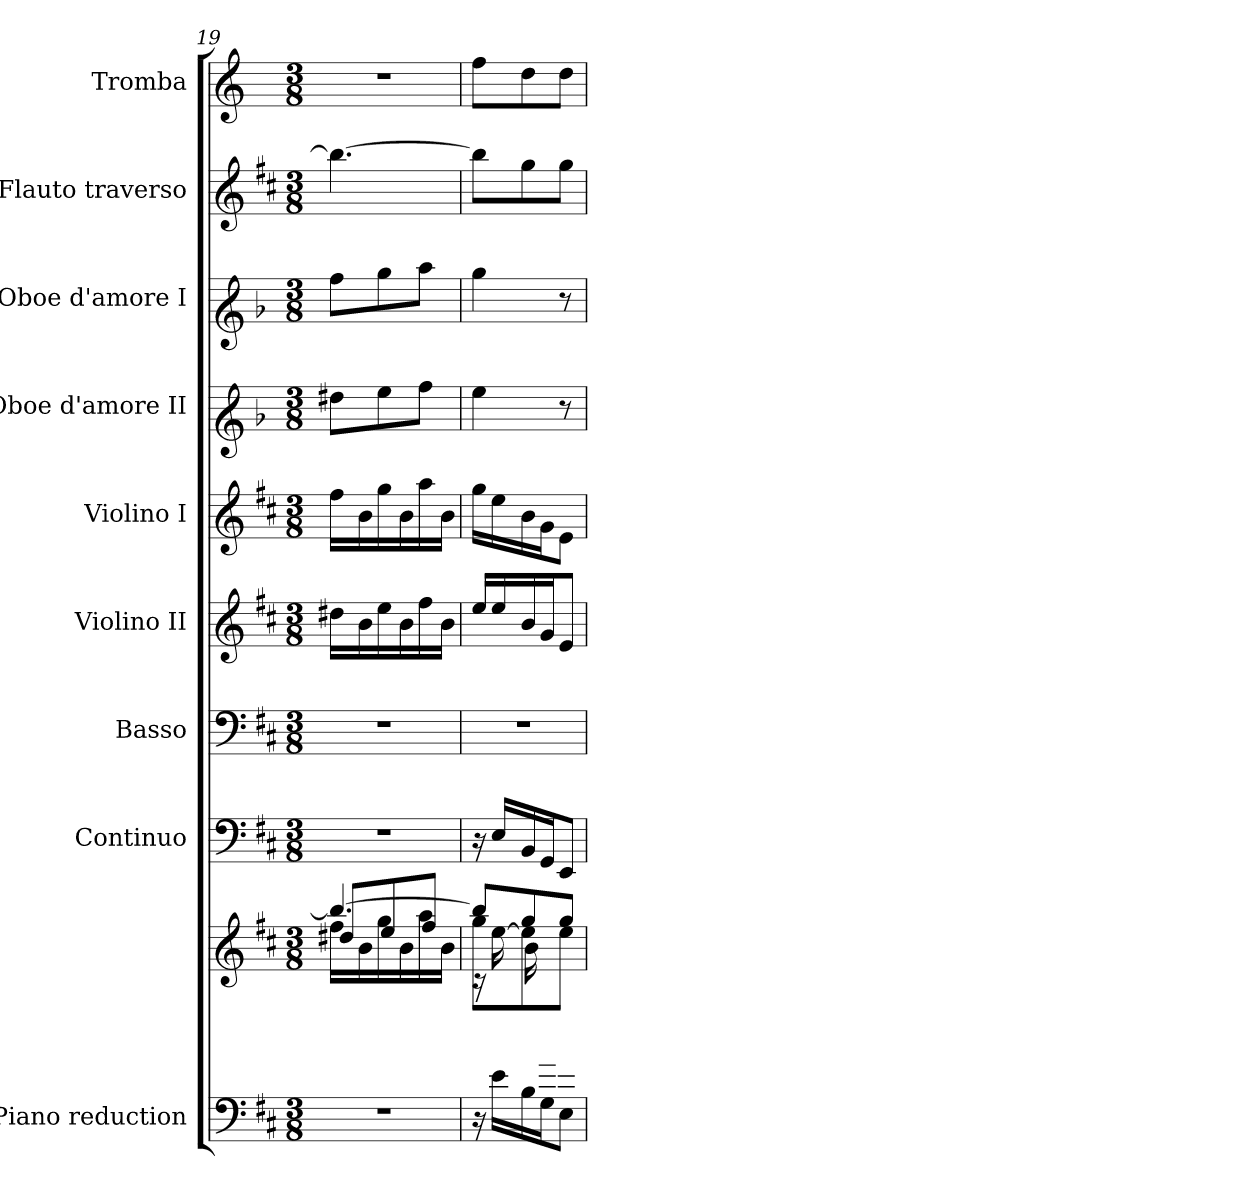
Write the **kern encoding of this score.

**kern	**kern	**kern	**kern	**kern	**kern	**kern	**kern	**kern	**kern
*part9	*part9	*part8	*part7	*part6	*part5	*part4	*part3	*part2	*part1
*staff10	*staff9	*staff8	*staff7	*staff6	*staff5	*staff4	*staff3	*staff2	*staff1
*I"Piano reduction	*	*I"Continuo	*I"Basso	*I"Violino II	*I"Violino I	*I"Oboe d'amore II	*I"Oboe d'amore I	*I"Flauto traverso	*I"Tromba
*I'Pno	*	*	*	*I'Vln	*I'Vln	*	*	*I'Fl	*
*clefF4	*clefG2	*clefF4	*clefF4	*clefG2	*clefG2	*clefG1	*clefG1	*clefG2	*clefG2
*	*	*	*	*	*	*ITrd2c3	*ITrd2c3	*	*ITrd-1c-2
*k[f#c#]	*k[f#c#]	*k[f#c#]	*k[f#c#]	*k[f#c#]	*k[f#c#]	*k[f#c#]	*k[f#c#]	*k[f#c#]	*k[f#c#]
*M3/8	*M3/8	*M3/8	*M3/8	*M3/8	*M3/8	*M3/8	*M3/8	*M3/8	*M3/8
=19	=19	=19	=19	=19	=19	=19	=19	=19	=19
*	*^	*	*	*	*	*	*	*	*
*	*	*^	*	*	*	*	*	*	*	*
4.r	4.bb/_	16ff#\LL	8dd#X/L	4.r	4.r	16dd#X\LL	16ff#\LL	8dd#X\L	8ff#\L	4.bb\_	4.r
.	.	16b\	.	.	.	16b\	16b\	.	.	.	.
.	.	16gg\	8ee/	.	.	16ee\	16gg\	8ee\	8gg\	.	.
.	.	16b\	.	.	.	16b\	16b\	.	.	.	.
.	.	16aa\	8ff#/J	.	.	16ff#\	16aa\	8ff#\J	8aa\J	.	.
.	.	16b\JJ	.	.	.	16b\JJ	16b\JJ	.	.	.	.
=20	=20	=20	=20	=20	=20	=20	=20	=20	=20	=20	=20
*^	*	*	*	*	*	*	*	*	*	*	*
8.ryy	16r	8bb/L]	8gg\L	16rc	16r	4.r	16ee/LL	16gg\LL	4ee\	4gg\	8bb\L]	8gg\L
.	16e\LL	.	.	[16ee\LL	16E/LL	.	16ee/	16ee\	.	.	.	.
.	16B\	8gg/	8ee\]	16b\	16BB/	.	16b/	16b\	.	.	8gg\	8ee\
16g/J	16G\J	.	.	8.ryy	16GG/J	.	16g/J	16g\J	.	.	.	.
8e/J	8E\J	8gg/J	8ee\J	.	8EE/J	.	8e/J	8e\J	8r	8r	8gg\J	8ee\J
*v	*v	*	*	*	*	*	*	*	*	*	*	*
*	*v	*v	*v	*	*	*	*	*	*	*	*
=	=	=	=	=	=	=	=	=	=
*-	*-	*-	*-	*-	*-	*-	*-	*-	*-
